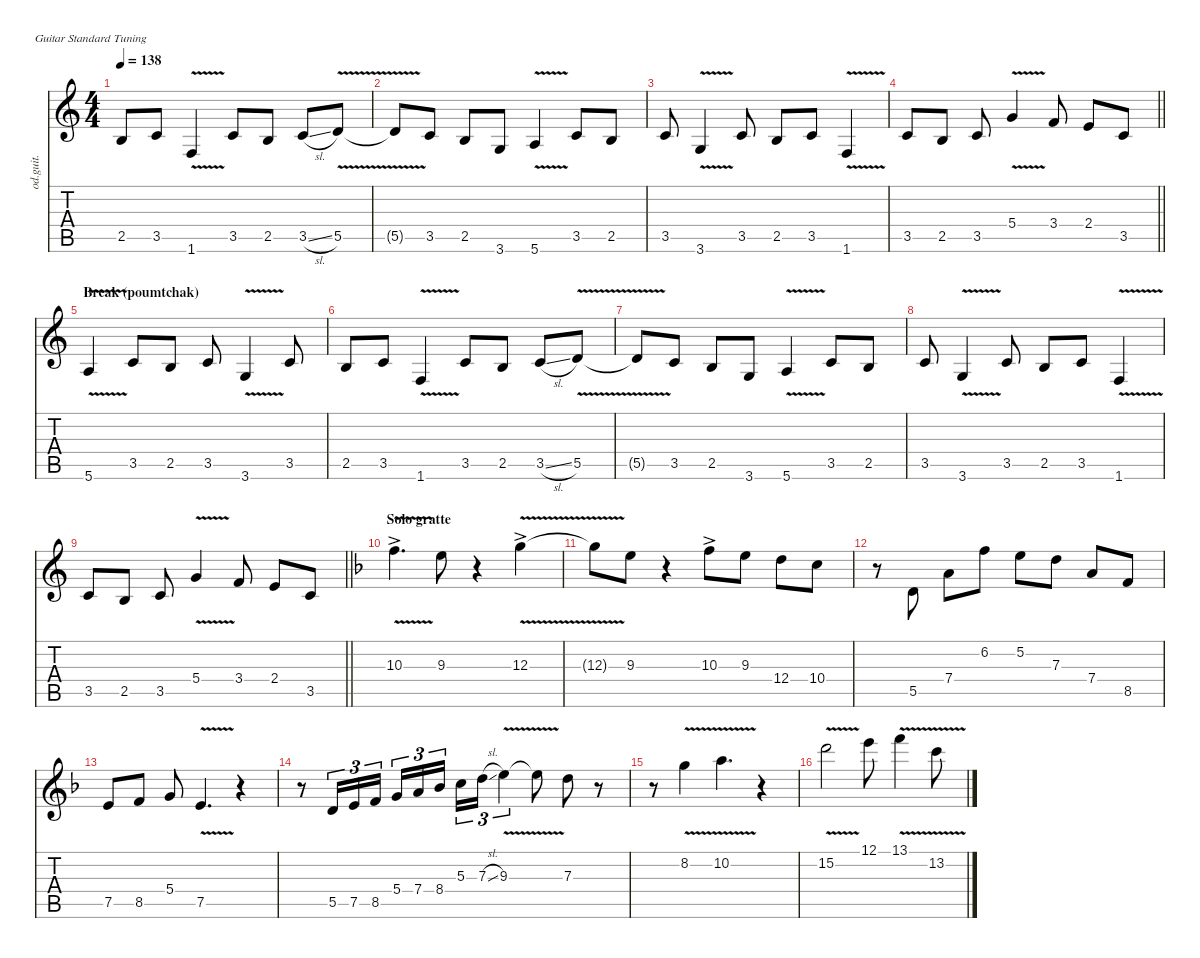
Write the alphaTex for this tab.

\defaultSystemsLayout 4
\hideDynamics
\bracketExtendMode nobrackets
\track ("Hichem" "od.guit.") {instrument overdrivenguitar}
\staff {score tabs}
\tuning (E4 B3 G3 D3 A2 E2)
\ts (4 4)
\tempo 138
\clef g2
\ks aminor
2.5.8{dy f beam Up} 3.5.8{beam Up} 1.6{v}.4{beam Up} 3.5.8{beam Up} 2.5.8{beam Up} 3.5{sl}.8{beam Up} 5.5{v}.8{beam Up} |
5.5{v t}.8{beam Up} 3.5.8{beam Up} 2.5.8{beam Up} 3.6.8{beam Up} 5.6{v}.4{beam Up} 3.5.8{beam Up} 2.5.8{beam Up} |
3.5.8{beam Up} 3.6{v}.4{beam Up} 3.5.8{beam Up} 2.5.8{beam Up} 3.5.8{beam Up} 1.6{v}.4{beam Up} |
\barLineRight lightlight
3.5.8{beam Up} 2.5.8{beam Up} 3.5.8{beam Up} 5.4{v}.4{beam Up} 3.4.8{beam Up} 2.4.8{beam Up} 3.5.8{beam Up} |
\section ("" "Break (poumtchak)")
5.6{v}.4{beam Up} 3.5.8{beam Up} 2.5.8{beam Up} 3.5.8{beam Up} 3.6{v}.4{beam Up} 3.5.8{beam Up} |
2.5.8{beam Up} 3.5.8{beam Up} 1.6{v}.4{beam Up} 3.5.8{beam Up} 2.5.8{beam Up} 3.5{sl}.8{beam Up} 5.5{v}.8{beam Up} |
5.5{v t}.8{beam Up} 3.5.8{beam Up} 2.5.8{beam Up} 3.6.8{beam Up} 5.6{v}.4{beam Up} 3.5.8{beam Up} 2.5.8{beam Up} |
3.5.8{beam Up} 3.6{v}.4{beam Up} 3.5.8{beam Up} 2.5.8{beam Up} 3.5.8{beam Up} 1.6{v}.4{beam Up} |
\barLineRight lightlight
3.5.8{beam Up} 2.5.8{beam Up} 3.5.8{beam Up} 5.4{v}.4{beam Up} 3.4.8{beam Up} 2.4.8{beam Up} 3.5.8{beam Up} |
\section ("" "Solo gratte")
\ks dminor
10.3{v ac acc forcenatural}.4{d beam Down} 9.3{acc forcenatural}.8{beam Down} r.4{beam Down} 12.3{v ac acc forcenatural}.4{beam Down} |
12.3{v t acc forcenatural}.8{beam Down} 9.3{acc forcenatural}.8{beam Down} r.4{beam Down} 10.3{ac acc forcenatural}.8{beam Down} 9.3{acc forcenatural}.8{beam Down} 12.4{acc forcenatural}.8{beam Down} 10.4{acc forcenatural}.8{beam Down} |
r.8{beam Down} 5.5{acc forcenatural}.8{beam Up} 7.4{acc forcenatural}.8{beam Down} 6.2{acc forcenatural}.8{beam Down} 5.2{acc forcenatural}.8{beam Down} 7.3{acc forcenatural}.8{beam Down} 7.4{acc forcenatural}.8{beam Up} 8.5{acc forcenatural}.8{beam Up} |
7.5{acc forcenatural}.8{beam Up} 8.5{acc forcenatural}.8{beam Up} 5.4{acc forcenatural}.8{beam Up} 7.5{v acc forcenatural}.4{d beam Up} r.4{beam Up} |
r.8{beam Down} 5.5{acc forcenatural}.16{tu (3 2) beam Up} 7.5{acc forcenatural}.16{tu (3 2) beam Up} 8.5{acc forcenatural}.16{tu (3 2) beam Up} 5.4{acc forcenatural}.16{tu (3 2) beam Up} 7.4{acc forcenatural}.16{tu (3 2) beam Up} 8.4{acc b}.16{tu (3 2) beam Up} 5.3{acc forcenatural}.16{tu (3 2) beam Down} 7.3{sl acc forcenatural}.16{tu (3 2) beam Down} 9.3{v acc forcenatural}.4{tu (3 2) beam Down} 9.3{v t acc forcenatural}.8{beam Down} 7.3{acc forcenatural}.8{beam Down} r.8{beam Down} |
r.8{beam Down} 8.2{v acc forcenatural}.4{beam Down} 10.2{v acc forcenatural}.4{d beam Down} r.4{beam Down} |
15.2{v acc forcenatural}.2{beam Down} 12.1{acc forcenatural}.8{beam Down} 13.1{v acc forcenatural}.4{beam Down} 13.2{v acc forcenatural}.8{beam Down}
